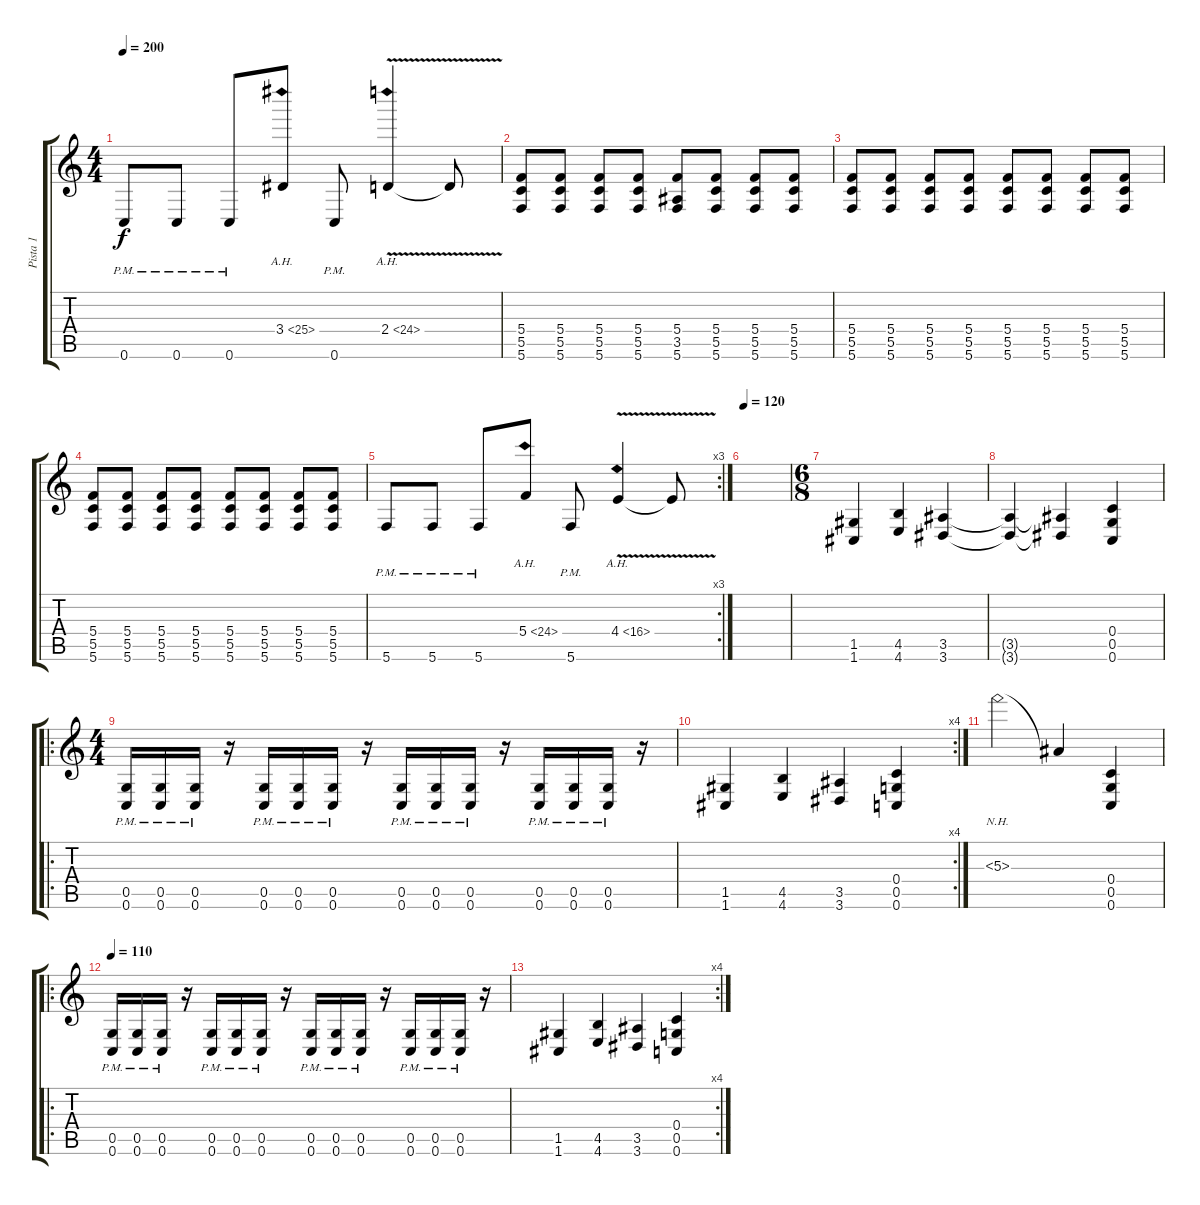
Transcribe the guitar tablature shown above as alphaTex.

\track ("Pista 1" "Pista 1") {instrument overdrivenguitar}
\staff {score tabs}
\tuning (D4 A3 F3 C3 G2 C2) {hide}
\ts (4 4)
\tempo 200
\clef g2
\ks c
0.6{pm}.8{dy f} 0.6{pm}.8 0.6{pm}.8 3.4{ah 22}.8 0.6{pm}.8 2.4{ah 22 v}.4 2.4{t}.8 |
(5.4 5.5 5.6).8 (5.4 5.5 5.6).8 (5.4 5.5 5.6).8 (5.4 5.5 5.6).8 (5.4 3.5 5.6).8 (5.4 5.5 5.6).8 (5.4 5.5 5.6).8 (5.4 5.5 5.6).8 |
(5.4 5.5 5.6).8 (5.4 5.5 5.6).8 (5.4 5.5 5.6).8 (5.4 5.5 5.6).8 (5.4 5.5 5.6).8 (5.4 5.5 5.6).8 (5.4 5.5 5.6).8 (5.4 5.5 5.6).8 |
(5.4 5.5 5.6).8 (5.4 5.5 5.6).8 (5.4 5.5 5.6).8 (5.4 5.5 5.6).8 (5.4 5.5 5.6).8 (5.4 5.5 5.6).8 (5.4 5.5 5.6).8 (5.4 5.5 5.6).8 |
\rc 3
5.6{pm}.8 5.6{pm}.8 5.6{pm}.8 5.4{ah 19}.8 5.6{pm}.8 4.4{ah 12 v}.4 4.4{t}.8 |
\tempo 120
|
\ts (6 8)
(1.5 1.6).4 (4.5 4.6).4 (3.5 3.6).4 |
(3.5{t} 3.6{t}).4 (3.5{t} 3.6{t}).4 (0.4 0.5 0.6).4 |
\ro
\ts (4 4)
(0.5{pm} 0.6{pm}).16 (0.5{pm} 0.6{pm}).16 (0.5{pm} 0.6{pm}).16 r.16 (0.5{pm} 0.6{pm}).16 (0.5{pm} 0.6{pm}).16 (0.5{pm} 0.6{pm}).16 r.16 (0.5{pm} 0.6{pm}).16 (0.5{pm} 0.6{pm}).16 (0.5{pm} 0.6{pm}).16 r.16 (0.5{pm} 0.6{pm}).16 (0.5{pm} 0.6{pm}).16 (0.5{pm} 0.6{pm}).16 r.16 |
\rc 4
(1.5 1.6).4 (4.5 4.6).4 (3.5 3.6).4 (0.4 0.5 0.6).4 |
5.3{nh}.2 5.3{t}.4 (0.4 0.5 0.6).4 |
\ro
\tempo 110
(0.5{pm} 0.6{pm}).16 (0.5{pm} 0.6{pm}).16 (0.5{pm} 0.6{pm}).16 r.16 (0.5{pm} 0.6{pm}).16 (0.5{pm} 0.6{pm}).16 (0.5{pm} 0.6{pm}).16 r.16 (0.5{pm} 0.6{pm}).16 (0.5{pm} 0.6{pm}).16 (0.5{pm} 0.6{pm}).16 r.16 (0.5{pm} 0.6{pm}).16 (0.5{pm} 0.6{pm}).16 (0.5{pm} 0.6{pm}).16 r.16 |
\rc 4
(1.5 1.6).4 (4.5 4.6).4 (3.5 3.6).4 (0.4 0.5 0.6).4
